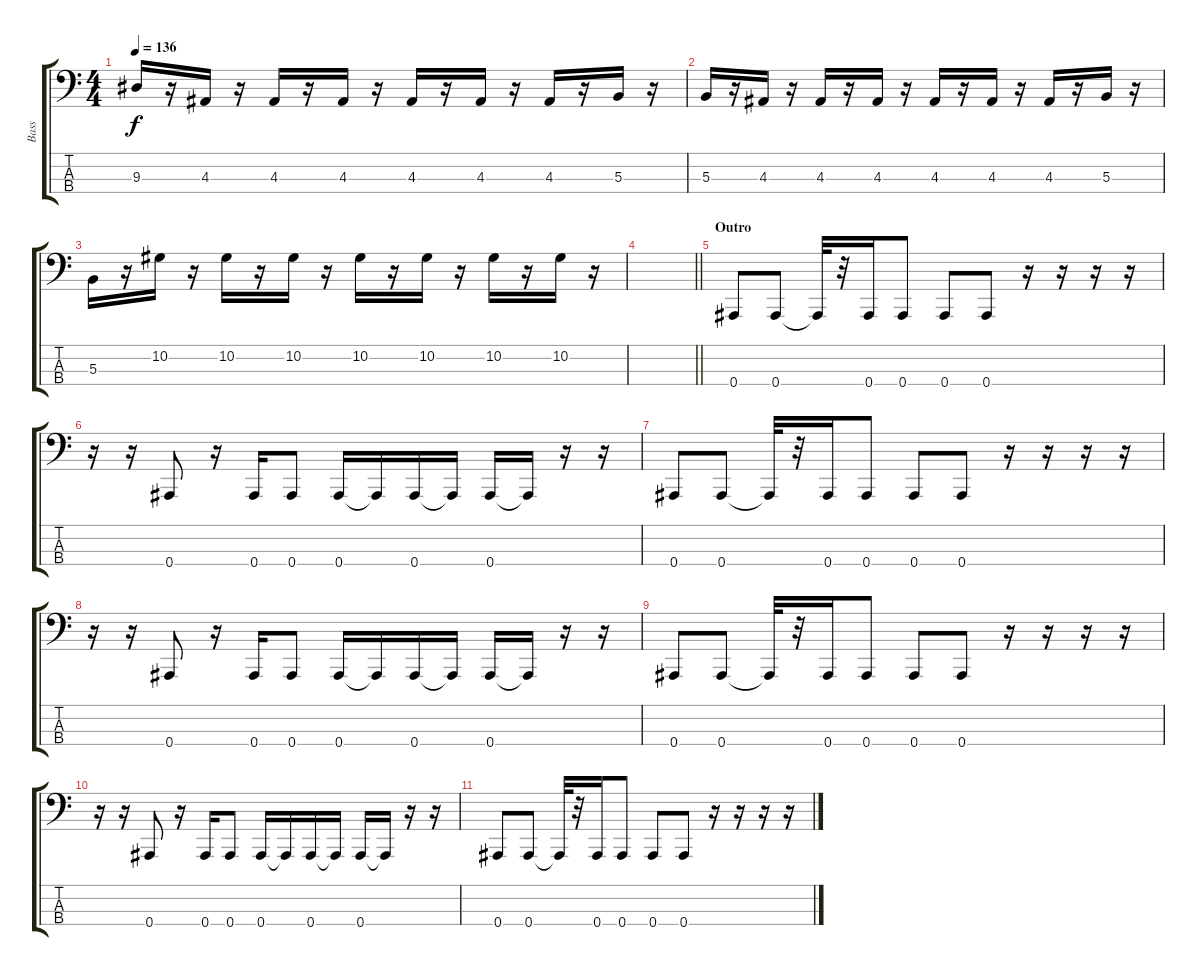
\track ("Bass" "Bass") {instrument electricbassfinger}
\staff {score tabs}
\tuning (Eb2 Bb1 Gb1 Bb0) {hide}
\ts (4 4)
\tempo 136
\clef f4
\ks c
9.3.16{dy f} r.16 4.3.16 r.16 4.3.16 r.16 4.3.16 r.16 4.3.16 r.16 4.3.16 r.16 4.3.16 r.16 5.3.16 r.16 |
5.3.16 r.16 4.3.16 r.16 4.3.16 r.16 4.3.16 r.16 4.3.16 r.16 4.3.16 r.16 4.3.16 r.16 5.3.16 r.16 |
5.3.16 r.16 10.2.16 r.16 10.2.16 r.16 10.2.16 r.16 10.2.16 r.16 10.2.16 r.16 10.2.16 r.16 10.2.16 r.16 |
\barLineRight lightlight
|
\section ("" "Outro")
0.4.8 0.4.8 0.4{t}.32 r.32 0.4.16 0.4.8 0.4.8 0.4.8 r.16 r.16 r.16 r.16 |
r.16 r.16 0.4.8 r.16 0.4.16 0.4.8 0.4.16 0.4{t}.16 0.4.16 0.4{t}.16 0.4.16 0.4{t}.16 r.16 r.16 |
0.4.8 0.4.8 0.4{t}.32 r.32 0.4.16 0.4.8 0.4.8 0.4.8 r.16 r.16 r.16 r.16 |
r.16 r.16 0.4.8 r.16 0.4.16 0.4.8 0.4.16 0.4{t}.16 0.4.16 0.4{t}.16 0.4.16 0.4{t}.16 r.16 r.16 |
0.4.8 0.4.8 0.4{t}.32 r.32 0.4.16 0.4.8 0.4.8 0.4.8 r.16 r.16 r.16 r.16 |
r.16 r.16 0.4.8 r.16 0.4.16 0.4.8 0.4.16 0.4{t}.16 0.4.16 0.4{t}.16 0.4.16 0.4{t}.16 r.16 r.16 |
0.4.8 0.4.8 0.4{t}.32 r.32 0.4.16 0.4.8 0.4.8 0.4.8 r.16 r.16 r.16 r.16
